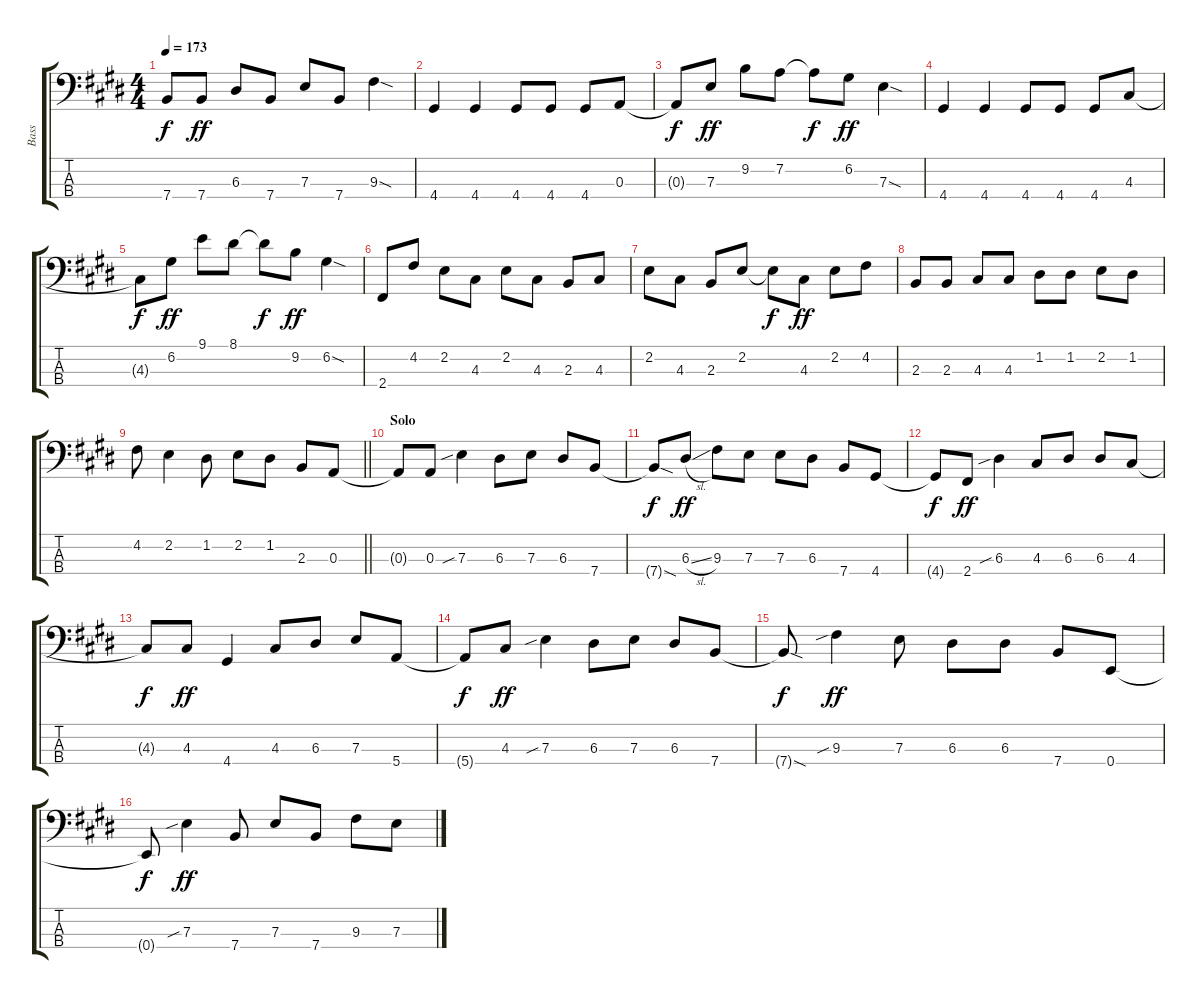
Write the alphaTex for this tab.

\track ("Bass" "Bass") {instrument electricbasspick}
\staff {score tabs}
\tuning (G2 D2 A1 E1) {hide}
\ts (4 4)
\tempo 173
\clef f4
\ks e
7.4{t}.8{dy f} 7.4.8{dy ff} 6.3.8 7.4.8 7.3.8 7.4.8 9.3{sod}.4 |
4.4.4 4.4.4 4.4.8 4.4.8 4.4.8 0.3.8 |
0.3{t}.8{dy f} 7.3.8{dy ff} 9.2.8 7.2.8 7.2{t}.8{dy f} 6.2.8{dy ff} 7.3{sod}.4 |
4.4.4 4.4.4 4.4.8 4.4.8 4.4.8 4.3.8 |
4.3{t}.8{dy f} 6.2.8{dy ff} 9.1.8 8.1.8 8.1{t}.8{dy f} 9.2.8{dy ff} 6.2{sod}.4 |
2.4.8 4.2.8 2.2.8 4.3.8 2.2.8 4.3.8 2.3.8 4.3.8 |
2.2.8 4.3.8 2.3.8 2.2.8 2.2{t}.8{dy f} 4.3.8{dy ff} 2.2.8 4.2.8 |
2.3.8 2.3.8 4.3.8 4.3.8 1.2.8 1.2.8 2.2.8 1.2.8 |
\barLineRight lightlight
4.2.8 2.2.4 1.2.8 2.2.8 1.2.8 2.3.8 0.3.8 |
\section ("" "Solo")
0.3{t}.8 0.3.8 7.3{sib}.4 6.3.8 7.3.8 6.3.8 7.4.8 |
7.4{sod t}.8{dy f} 6.3{sl}.8{dy ff} 9.3.8 7.3.8 7.3.8 6.3.8 7.4.8 4.4.8 |
4.4{t}.8{dy f} 2.4.8{dy ff} 6.3{sib}.4 4.3.8 6.3.8 6.3.8 4.3.8 |
4.3{t}.8{dy f} 4.3.8{dy ff} 4.4.4 4.3.8 6.3.8 7.3.8 5.4.8 |
5.4{t}.8{dy f} 4.3.8{dy ff} 7.3{sib}.4 6.3.8 7.3.8 6.3.8 7.4.8 |
7.4{sod t}.8{dy f} 9.3{sib}.4{dy ff} 7.3.8 6.3.8 6.3.8 7.4.8 0.4.8 |
0.4{t}.8{dy f} 7.3{sib}.4{dy ff} 7.4.8 7.3.8 7.4.8 9.3.8 7.3.8
